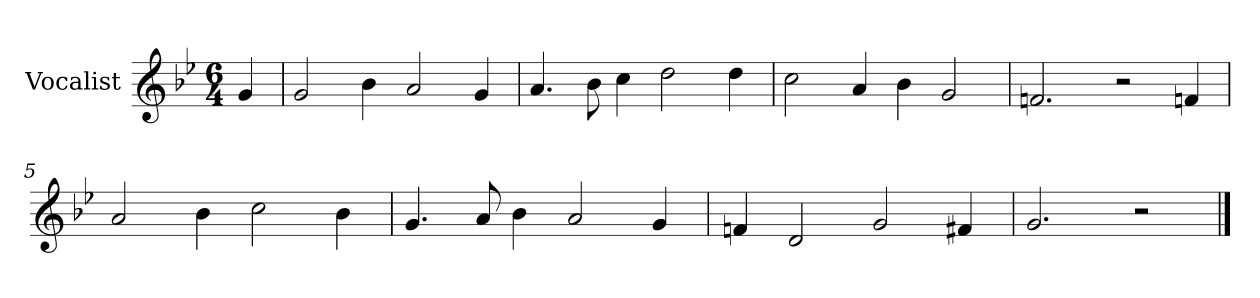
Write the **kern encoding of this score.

**kern
*part1
*staff1
*I"Vocalist
*k[b-e-]
*g:
*M6/4
=
4g
=1
2g
4b-
2a
4g
=2
4.a
8b-
4cc
2dd
4dd
=3
2cc
4a
4b-
2g
=4
2.fn
2r
4fn
=5
2a
4b-
2cc
4b-
=6
4.g
8a
4b-
2a
4g
=7
4fn
2d
2g
4f#X
=8
2.g
2r
==
*-
